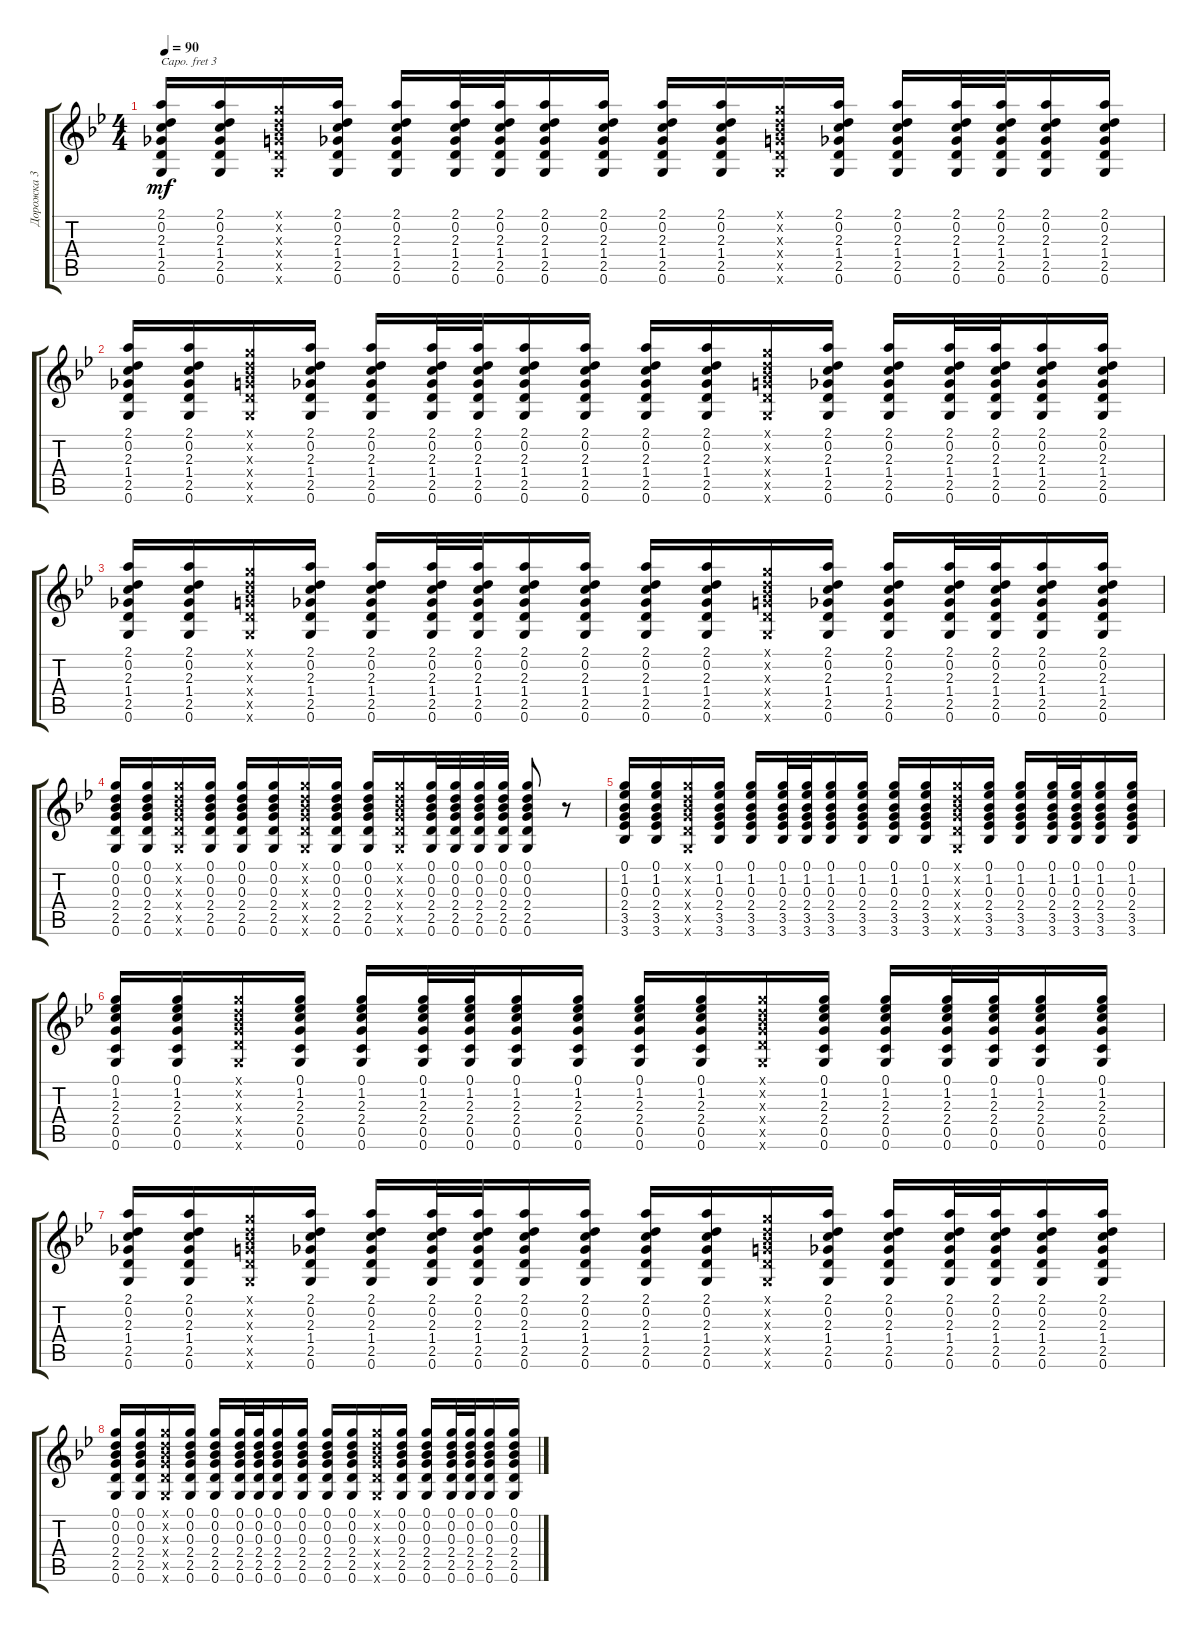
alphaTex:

\track ("Дорожка 3" "Дорожка 3") {instrument acousticguitarsteel}
\staff {score tabs}
\capo 3
\tuning (E4 B3 G3 D3 A2 E2) {hide}
\ts (4 4)
\tempo 90
\clef g2
\ks bb
(2.1 0.2 2.3 1.4 2.5 0.6).16{dy mf} (2.1 0.2 2.3 1.4 2.5 0.6).16 (0.1{x} 0.2{x} 0.3{x} 2.4{x} 2.5{x} 0.6{x}).16 (2.1 0.2 2.3 1.4 2.5 0.6).16 (2.1 0.2 2.3 1.4 2.5 0.6).16 (2.1 0.2 2.3 1.4 2.5 0.6).32 (2.1 0.2 2.3 1.4 2.5 0.6).32 (2.1 0.2 2.3 1.4 2.5 0.6).16 (2.1 0.2 2.3 1.4 2.5 0.6).16 (2.1 0.2 2.3 1.4 2.5 0.6).16 (2.1 0.2 2.3 1.4 2.5 0.6).16 (0.1{x} 0.2{x} 0.3{x} 2.4{x} 2.5{x} 0.6{x}).16 (2.1 0.2 2.3 1.4 2.5 0.6).16 (2.1 0.2 2.3 1.4 2.5 0.6).16 (2.1 0.2 2.3 1.4 2.5 0.6).32 (2.1 0.2 2.3 1.4 2.5 0.6).32 (2.1 0.2 2.3 1.4 2.5 0.6).16 (2.1 0.2 2.3 1.4 2.5 0.6).16 |
(2.1 0.2 2.3 1.4 2.5 0.6).16 (2.1 0.2 2.3 1.4 2.5 0.6).16 (0.1{x} 0.2{x} 0.3{x} 2.4{x} 2.5{x} 0.6{x}).16 (2.1 0.2 2.3 1.4 2.5 0.6).16 (2.1 0.2 2.3 1.4 2.5 0.6).16 (2.1 0.2 2.3 1.4 2.5 0.6).32 (2.1 0.2 2.3 1.4 2.5 0.6).32 (2.1 0.2 2.3 1.4 2.5 0.6).16 (2.1 0.2 2.3 1.4 2.5 0.6).16 (2.1 0.2 2.3 1.4 2.5 0.6).16 (2.1 0.2 2.3 1.4 2.5 0.6).16 (0.1{x} 0.2{x} 0.3{x} 2.4{x} 2.5{x} 0.6{x}).16 (2.1 0.2 2.3 1.4 2.5 0.6).16 (2.1 0.2 2.3 1.4 2.5 0.6).16 (2.1 0.2 2.3 1.4 2.5 0.6).32 (2.1 0.2 2.3 1.4 2.5 0.6).32 (2.1 0.2 2.3 1.4 2.5 0.6).16 (2.1 0.2 2.3 1.4 2.5 0.6).16 |
(2.1 0.2 2.3 1.4 2.5 0.6).16 (2.1 0.2 2.3 1.4 2.5 0.6).16 (0.1{x} 0.2{x} 0.3{x} 2.4{x} 2.5{x} 0.6{x}).16 (2.1 0.2 2.3 1.4 2.5 0.6).16 (2.1 0.2 2.3 1.4 2.5 0.6).16 (2.1 0.2 2.3 1.4 2.5 0.6).32 (2.1 0.2 2.3 1.4 2.5 0.6).32 (2.1 0.2 2.3 1.4 2.5 0.6).16 (2.1 0.2 2.3 1.4 2.5 0.6).16 (2.1 0.2 2.3 1.4 2.5 0.6).16 (2.1 0.2 2.3 1.4 2.5 0.6).16 (0.1{x} 0.2{x} 0.3{x} 2.4{x} 2.5{x} 0.6{x}).16 (2.1 0.2 2.3 1.4 2.5 0.6).16 (2.1 0.2 2.3 1.4 2.5 0.6).16 (2.1 0.2 2.3 1.4 2.5 0.6).32 (2.1 0.2 2.3 1.4 2.5 0.6).32 (2.1 0.2 2.3 1.4 2.5 0.6).16 (2.1 0.2 2.3 1.4 2.5 0.6).16 |
(0.1 0.2 0.3 2.4 2.5 0.6).16 (0.1 0.2 0.3 2.4 2.5 0.6).16 (0.1{x} 0.2{x} 0.3{x} 2.4{x} 2.5{x} 0.6{x}).16 (0.1 0.2 0.3 2.4 2.5 0.6).16 (0.1 0.2 0.3 2.4 2.5 0.6).16 (0.1 0.2 0.3 2.4 2.5 0.6).16 (0.1{x} 0.2{x} 0.3{x} 2.4{x} 2.5{x} 0.6{x}).16 (0.1 0.2 0.3 2.4 2.5 0.6).16 (0.1 0.2 0.3 2.4 2.5 0.6).16 (0.1{x} 0.2{x} 0.3{x} 2.4{x} 2.5{x} 0.6{x}).16 (0.1 0.2 0.3 2.4 2.5 0.6).32 (0.1 0.2 0.3 2.4 2.5 0.6).32 (0.1 0.2 0.3 2.4 2.5 0.6).32 (0.1 0.2 0.3 2.4 2.5 0.6).32 (0.1 0.2 0.3 2.4 2.5 0.6).8 r.8 |
(0.1 1.2 0.3 2.4 3.5 3.6).16 (0.1 1.2 0.3 2.4 3.5 3.6).16 (0.1{x} 0.2{x} 0.3{x} 2.4{x} 2.5{x} 0.6{x}).16 (0.1 1.2 0.3 2.4 3.5 3.6).16 (0.1 1.2 0.3 2.4 3.5 3.6).16 (0.1 1.2 0.3 2.4 3.5 3.6).32 (0.1 1.2 0.3 2.4 3.5 3.6).32 (0.1 1.2 0.3 2.4 3.5 3.6).16 (0.1 1.2 0.3 2.4 3.5 3.6).16 (0.1 1.2 0.3 2.4 3.5 3.6).16 (0.1 1.2 0.3 2.4 3.5 3.6).16 (0.1{x} 0.2{x} 0.3{x} 2.4{x} 2.5{x} 0.6{x}).16 (0.1 1.2 0.3 2.4 3.5 3.6).16 (0.1 1.2 0.3 2.4 3.5 3.6).16 (0.1 1.2 0.3 2.4 3.5 3.6).32 (0.1 1.2 0.3 2.4 3.5 3.6).32 (0.1 1.2 0.3 2.4 3.5 3.6).16 (0.1 1.2 0.3 2.4 3.5 3.6).16 |
(0.1 1.2 2.3 2.4 0.5 0.6).16 (0.1 1.2 2.3 2.4 0.5 0.6).16 (0.1{x} 0.2{x} 0.3{x} 2.4{x} 2.5{x} 0.6{x}).16 (0.1 1.2 2.3 2.4 0.5 0.6).16 (0.1 1.2 2.3 2.4 0.5 0.6).16 (0.1 1.2 2.3 2.4 0.5 0.6).32 (0.1 1.2 2.3 2.4 0.5 0.6).32 (0.1 1.2 2.3 2.4 0.5 0.6).16 (0.1 1.2 2.3 2.4 0.5 0.6).16 (0.1 1.2 2.3 2.4 0.5 0.6).16 (0.1 1.2 2.3 2.4 0.5 0.6).16 (0.1{x} 0.2{x} 0.3{x} 2.4{x} 2.5{x} 0.6{x}).16 (0.1 1.2 2.3 2.4 0.5 0.6).16 (0.1 1.2 2.3 2.4 0.5 0.6).16 (0.1 1.2 2.3 2.4 0.5 0.6).32 (0.1 1.2 2.3 2.4 0.5 0.6).32 (0.1 1.2 2.3 2.4 0.5 0.6).16 (0.1 1.2 2.3 2.4 0.5 0.6).16 |
(2.1 0.2 2.3 1.4 2.5 0.6).16 (2.1 0.2 2.3 1.4 2.5 0.6).16 (0.1{x} 0.2{x} 0.3{x} 2.4{x} 2.5{x} 0.6{x}).16 (2.1 0.2 2.3 1.4 2.5 0.6).16 (2.1 0.2 2.3 1.4 2.5 0.6).16 (2.1 0.2 2.3 1.4 2.5 0.6).32 (2.1 0.2 2.3 1.4 2.5 0.6).32 (2.1 0.2 2.3 1.4 2.5 0.6).16 (2.1 0.2 2.3 1.4 2.5 0.6).16 (2.1 0.2 2.3 1.4 2.5 0.6).16 (2.1 0.2 2.3 1.4 2.5 0.6).16 (0.1{x} 0.2{x} 0.3{x} 2.4{x} 2.5{x} 0.6{x}).16 (2.1 0.2 2.3 1.4 2.5 0.6).16 (2.1 0.2 2.3 1.4 2.5 0.6).16 (2.1 0.2 2.3 1.4 2.5 0.6).32 (2.1 0.2 2.3 1.4 2.5 0.6).32 (2.1 0.2 2.3 1.4 2.5 0.6).16 (2.1 0.2 2.3 1.4 2.5 0.6).16 |
(0.1 0.2 0.3 2.4 2.5 0.6).16 (0.1 0.2 0.3 2.4 2.5 0.6).16 (0.1{x} 0.2{x} 0.3{x} 2.4{x} 2.5{x} 0.6{x}).16 (0.1 0.2 0.3 2.4 2.5 0.6).16 (0.1 0.2 0.3 2.4 2.5 0.6).16 (0.1 0.2 0.3 2.4 2.5 0.6).32 (0.1 0.2 0.3 2.4 2.5 0.6).32 (0.1 0.2 0.3 2.4 2.5 0.6).16 (0.1 0.2 0.3 2.4 2.5 0.6).16 (0.1 0.2 0.3 2.4 2.5 0.6).16 (0.1 0.2 0.3 2.4 2.5 0.6).16 (0.1{x} 0.2{x} 0.3{x} 2.4{x} 2.5{x} 0.6{x}).16 (0.1 0.2 0.3 2.4 2.5 0.6).16 (0.1 0.2 0.3 2.4 2.5 0.6).16 (0.1 0.2 0.3 2.4 2.5 0.6).32 (0.1 0.2 0.3 2.4 2.5 0.6).32 (0.1 0.2 0.3 2.4 2.5 0.6).16 (0.1 0.2 0.3 2.4 2.5 0.6).16
